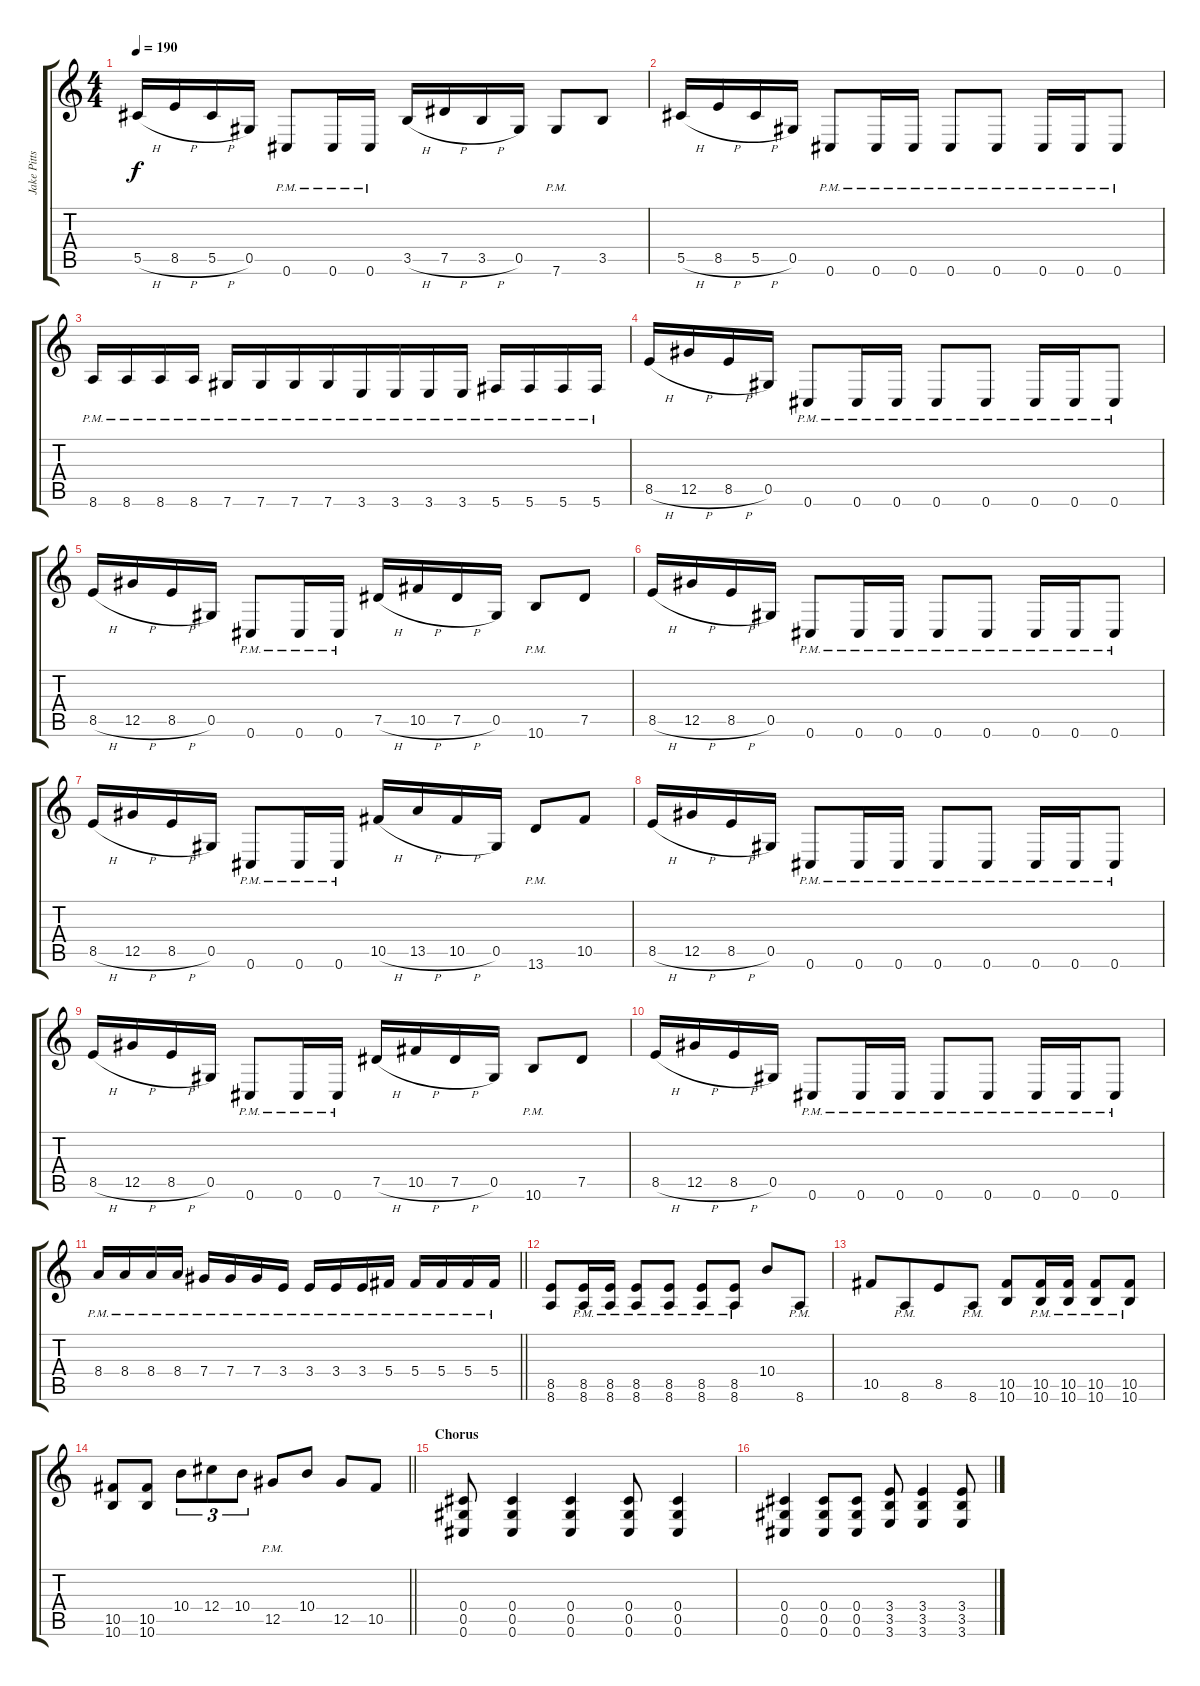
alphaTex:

\track ("Jake Pitts(Solo)" "Jake Pitts") {instrument distortionguitar}
\staff {score tabs}
\tuning (Eb4 Bb3 Gb3 Db3 Ab2 Db2) {hide}
\ts (4 4)
\tempo 190
\clef g2
\ks c
5.5{h}.16{dy f} 8.5{h}.16{beam merge} 5.5{h}.16{beam merge} 0.5.16 0.6{pm}.8 0.6{pm}.16 0.6{pm}.16 3.5{h}.16 7.5{h}.16 3.5{h}.16 0.5.16 7.6{pm}.8{beam merge} 3.5.8 |
5.5{h}.16 8.5{h}.16{beam merge} 5.5{h}.16 0.5.16 0.6{pm}.8 0.6{pm}.16{beam merge} 0.6{pm}.16 0.6{pm}.8 0.6{pm}.8 0.6{pm}.16 0.6{pm}.16 0.6{pm}.8 |
8.6{pm}.16 8.6{pm}.16{beam merge} 8.6{pm}.16 8.6{pm}.16 7.6{pm}.16{beam merge} 7.6{pm}.16 7.6{pm}.16 7.6{pm}.16{beam merge} 3.6{pm}.16 3.6{pm}.16{beam merge} 3.6{pm}.16{beam merge} 3.6{pm}.16 5.6{pm}.16 5.6{pm}.16 5.6{pm}.16{beam merge} 5.6{pm}.16 |
8.5{h}.16 12.5{h}.16{beam merge} 8.5{h}.16 0.5.16 0.6{pm}.8 0.6{pm}.16 0.6{pm}.16 0.6{pm}.8 0.6{pm}.8 0.6{pm}.16 0.6{pm}.16 0.6{pm}.8 |
8.5{h}.16 12.5{h}.16{beam merge} 8.5{h}.16 0.5.16 0.6{pm}.8 0.6{pm}.16 0.6{pm}.16 7.5{h}.16 10.5{h}.16 7.5{h}.16 0.5.16 10.6{pm}.8{beam merge} 7.5.8 |
8.5{h}.16 12.5{h}.16{beam merge} 8.5{h}.16 0.5.16 0.6{pm}.8 0.6{pm}.16 0.6{pm}.16 0.6{pm}.8 0.6{pm}.8 0.6{pm}.16 0.6{pm}.16 0.6{pm}.8 |
8.5{h}.16 12.5{h}.16{beam merge} 8.5{h}.16 0.5.16 0.6{pm}.8 0.6{pm}.16 0.6{pm}.16 10.5{h}.16 13.5{h}.16 10.5{h}.16 0.5.16 13.6{pm}.8 10.5.8 |
8.5{h}.16 12.5{h}.16{beam merge} 8.5{h}.16 0.5.16 0.6{pm}.8 0.6{pm}.16 0.6{pm}.16 0.6{pm}.8 0.6{pm}.8 0.6{pm}.16 0.6{pm}.16 0.6{pm}.8 |
8.5{h}.16 12.5{h}.16{beam merge} 8.5{h}.16 0.5.16 0.6{pm}.8 0.6{pm}.16 0.6{pm}.16 7.5{h}.16 10.5{h}.16 7.5{h}.16 0.5.16 10.6{pm}.8{beam merge} 7.5.8 |
8.5{h}.16 12.5{h}.16{beam merge} 8.5{h}.16 0.5.16 0.6{pm}.8 0.6{pm}.16 0.6{pm}.16 0.6{pm}.8 0.6{pm}.8 0.6{pm}.16 0.6{pm}.16 0.6{pm}.8 |
\barLineRight lightlight
8.4{pm}.16{beam merge} 8.4{pm}.16{beam merge} 8.4{pm}.16 8.4{pm}.16 7.4{pm}.16 7.4{pm}.16 7.4{pm}.16 3.4{pm}.16 3.4{pm}.16 3.4{pm}.16 3.4{pm}.16 5.4{pm}.16 5.4{pm}.16 5.4{pm}.16 5.4{pm}.16{beam merge} 5.4{pm}.16 |
\section ("" "")
(8.5 8.6).8 (8.5{pm} 8.6{pm}).16 (8.5{pm} 8.6{pm}).16 (8.5{pm} 8.6{pm}).8 (8.5{pm} 8.6{pm}).8 (8.5{pm} 8.6{pm}).8{beam merge} (8.5 8.6{pm}).8 10.4.8 8.6{pm}.8 |
10.5.8{beam merge} 8.6{pm}.8{beam merge} 8.5.8 8.6{pm}.8 (10.5 10.6).8{beam merge} (10.5{pm} 10.6{pm}).16{beam merge} (10.5{pm} 10.6{pm}).16 (10.5{pm} 10.6{pm}).8{beam merge} (10.5{pm} 10.6{pm}).8 |
\barLineRight lightlight
(10.5 10.6).8 (10.5 10.6).8 10.4.8{tu (3 2)} 12.4.8{tu (3 2)} 10.4.8{tu (3 2)} 12.5{pm}.8 10.4.8 12.5.8 10.5.8 |
\section ("" "Chorus")
(0.4 0.5 0.6).8 (0.4 0.5 0.6).4 (0.4 0.5 0.6).4 (0.4 0.5 0.6).8 (0.4 0.5 0.6).4 |
(0.4 0.5 0.6).4 (0.4 0.5 0.6).8 (0.4 0.5 0.6).8 (3.4 3.5 3.6).8 (3.4 3.5 3.6).4 (3.4 3.5 3.6).8
